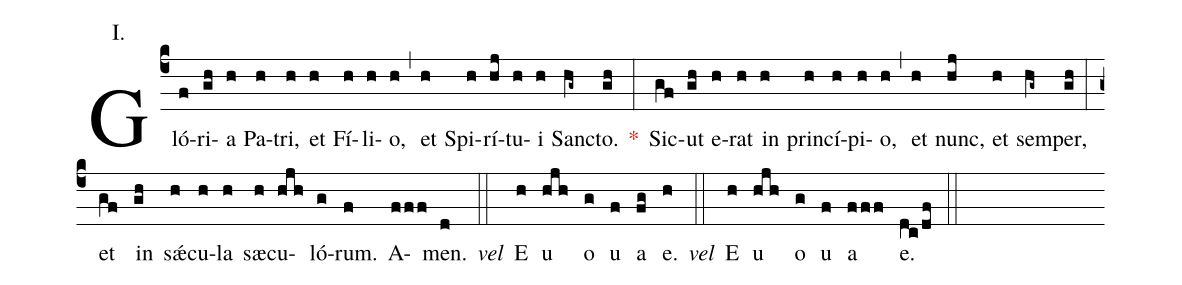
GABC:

mode:I.;
%%
(c4) Gló(f)ri(gh)a(h) Pa(h)tri,(h) et(h) Fí(h)li(h)o,(h) (,) et(h) Spi(h)rí(hj)tu(h)i(h) San(hg~)cto.(gh) <v>\red{*}</v>(:) Sic(gf)ut(gh) e(h)rat(h) in(h) prin(h)cí(h)pi(h)o,(h) (,) et(h) nunc,(hj) et(h) sem(hg~)per,(gh) (:) et(gf) in(gh) s<sp>'ae</sp>(h)cu(h)la(h) sæ(h)cu(hjh)ló(g)rum.(f) A(fff)men.(d) <i>vel</i>(::) E(h) u(hjh) o(g) u(f) a(fg) e.(h) <i>vel</i>(::) E(h) u(hjh) o(g) u(f) a(fff) e.(dc/df) (::)
